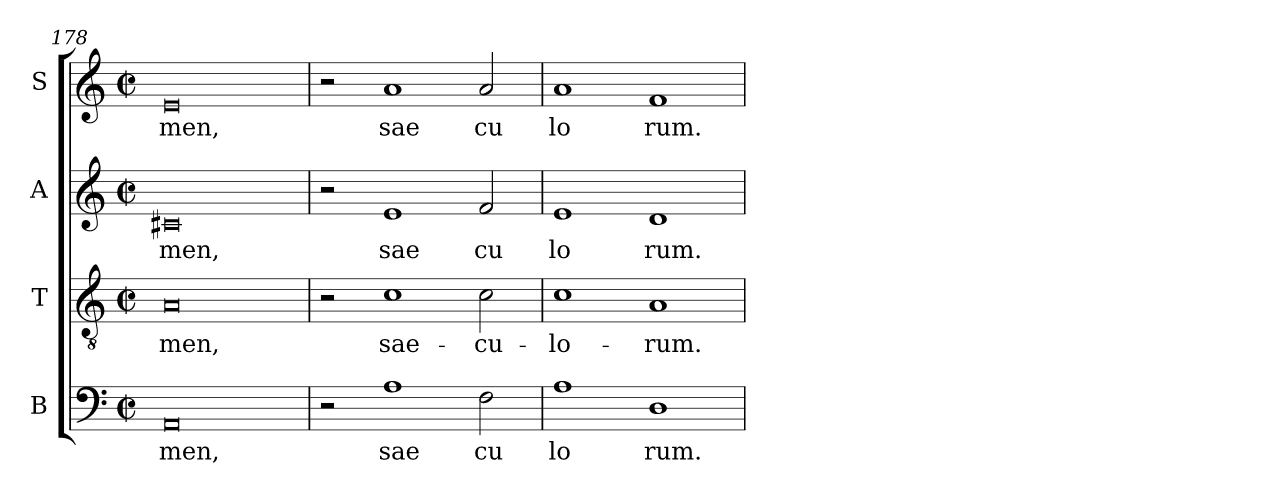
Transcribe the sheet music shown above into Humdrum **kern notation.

**kern	**text	**kern	**text	**kern	**text	**kern	**text
*part4	*part4	*part3	*part3	*part2	*part2	*part1	*part1
*staff4	*staff4	*staff3	*staff3	*staff2	*staff2	*staff1	*staff1
*I"B	*	*I"T	*	*I"A	*	*I"S	*
*I'B	*	*I'T	*	*I'A	*	*I'S	*
*clefF4	*	*clefGv2	*	*clefG2	*	*clefG2	*
*k[]	*	*k[]	*	*k[]	*	*k[]	*
*C:	*	*C:	*	*C:	*	*C:	*
*M2/2	*	*M2/2	*	*M2/2	*	*M2/2	*
*met(c|)	*	*met(c|)	*	*met(c|)	*	*met(c|)	*
=178	=178	=178	=178	=178	=178	=178	=178
!	!LO:LY:b:cj	!	!LO:LY:b:cj	!	!LO:LY:b:cj	!	!LO:LY:b:cj
0AA	men,	0A	-men,	0c#X	men,	0e	men,
=179	=179	=179	=179	=179	=179	=179	=179
2r	.	2r	.	2r	.	2r	.
!	!LO:LY:b:cj	!	!LO:LY:b:cj	!	!LO:LY:b:cj	!	!LO:LY:b:cj
1A	sae	1c	sae-	1e	sae	1a	sae
!	!LO:LY:b:cj	!	!LO:LY:b:cj	!	!LO:LY:b:cj	!	!LO:LY:b:cj
2F\	cu	2c\	-cu-	2f/	cu	2a/	cu
=180	=180	=180	=180	=180	=180	=180	=180
!	!LO:LY:b:cj	!	!LO:LY:b:cj	!	!LO:LY:b:cj	!	!LO:LY:b:cj
1A	lo	1c	-lo-	1e	lo	1a	lo
!	!LO:LY:b:cj	!	!LO:LY:b:cj	!	!LO:LY:b:cj	!	!LO:LY:b:cj
1D	rum.	1A	-rum.	1d	rum.	1f	rum.
=	=	=	=	=	=	=	=
*-	*-	*-	*-	*-	*-	*-	*-
